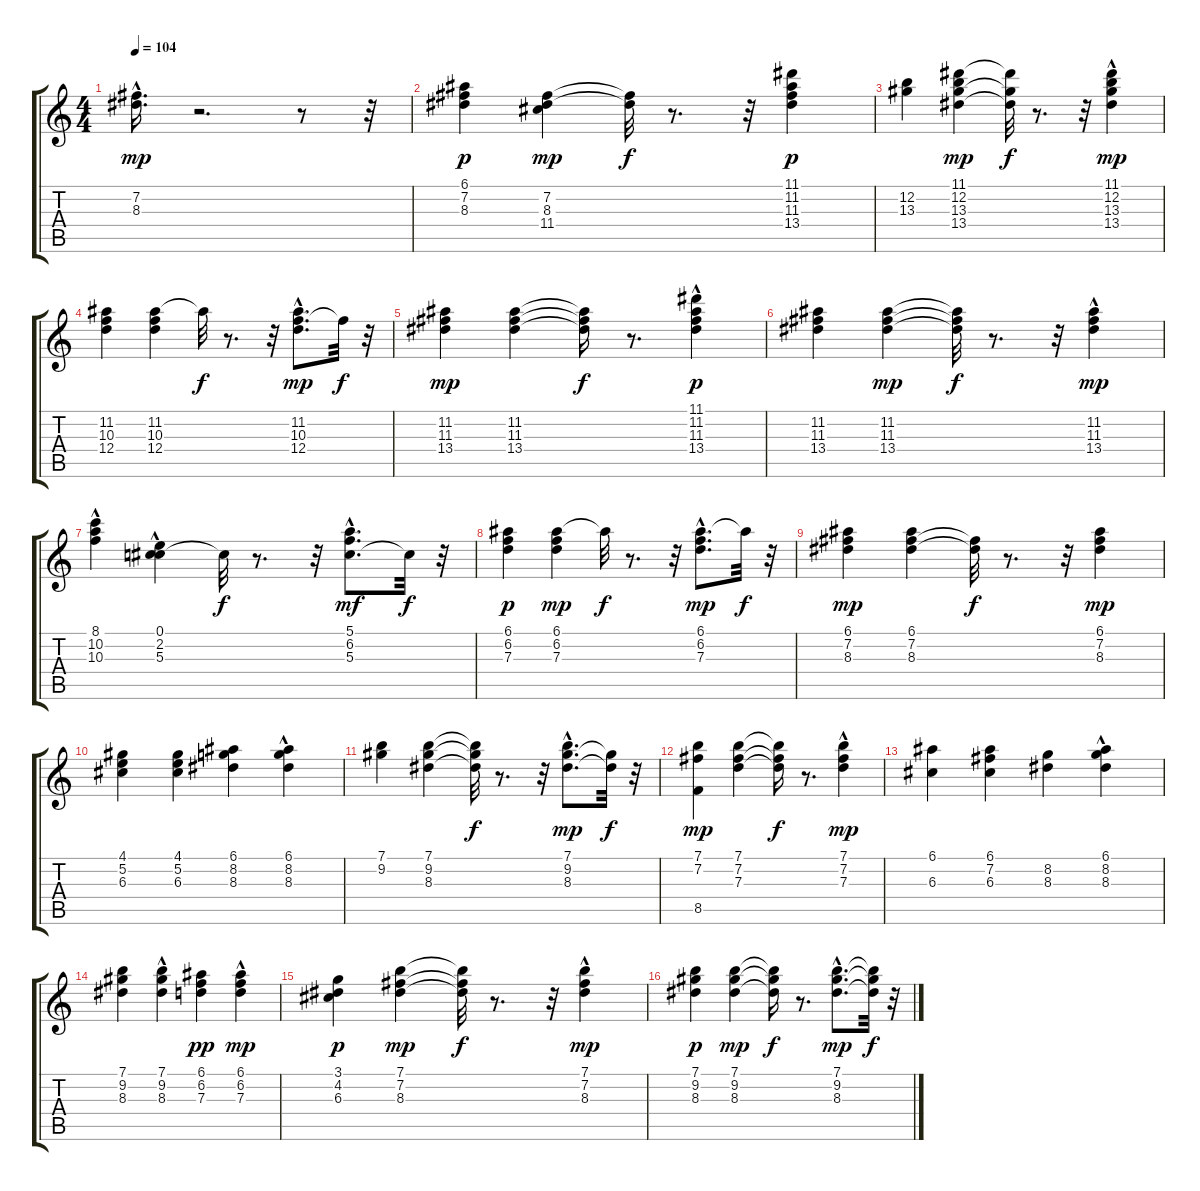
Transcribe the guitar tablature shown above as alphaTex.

\track "" {instrument acousticguitarsteel}
\staff {score tabs}
\tuning (E4 B3 G3 D3 A2 E2) {hide}
\ts (4 4)
\tempo 104
\clef g2
\ks c
(7.2{hac} 8.3{hac}).16{d dy mp} r.2{d} r.8 r.32 |
(6.1 7.2 8.3).4{dy p} (7.2 8.3 11.4).4{dy mp} (7.2{t} 8.3{t}).32{dy f} r.8{d} r.32 (11.1 11.2 11.3 13.4).4{dy p} |
(12.2 13.3).4 (11.1 12.2 13.3 13.4).4{dy mp} (11.1{t} 13.3{t} 13.4{t}).32{dy f} r.8{d} r.32 (11.1 12.2{hac} 13.3{hac} 13.4).4{dy mp} |
(11.2 10.3 12.4).4 (11.2 10.3 12.4).4 11.2{t}.32{dy f} r.8{d} r.32 (11.2{hac} 10.3{hac} 12.4{hac}).8{d dy mp} 10.3{t}.32{dy f} r.32 |
(11.2 11.3 13.4).4{dy mp} (11.2 11.3 13.4).4 (11.2{t} 11.3{t} 13.4{t}).16{dy f} r.8{d} (11.1 11.2 11.3{hac} 13.4{hac}).4{dy p} |
(11.2 11.3 13.4).4 (11.2 11.3 13.4).4{dy mp} (11.2{t} 11.3{t} 13.4{t}).32{dy f} r.8{d} r.32 (11.2{hac} 11.3{hac} 13.4).4{dy mp} |
(8.1{hac} 10.2 10.3).4 (0.1 2.2{hac} 5.3).4 5.3{t}.32{dy f} r.8{d} r.32 (5.1{hac} 6.2{hac} 5.3{hac}).8{d dy mf} 5.3{t}.32{dy f} r.32 |
(6.1 6.2 7.3).4{dy p} (6.1 6.2 7.3).4{dy mp} 6.1{t}.32{dy f} r.8{d} r.32 (6.1{hac} 6.2{hac} 7.3{hac}).8{d dy mp} 6.1{t}.32{dy f} r.32 |
(6.1 7.2 8.3).4{dy mp} (6.1 7.2 8.3).4 (7.2{t} 8.3{t}).32{dy f} r.8{d} r.32 (6.1 7.2 8.3).4{dy mp} |
(4.1 5.2 6.3).4 (4.1 5.2 6.3).4 (6.1 8.2 8.3).4 (6.1{hac} 8.2 8.3).4 |
(7.1 9.2).4 (7.1 9.2 8.3).4 (7.1{t} 9.2{t} 8.3{t}).32{dy f} r.8{d} r.32 (7.1{hac} 9.2{hac} 8.3{hac}).8{d dy mp} (9.2{t} 8.3{t}).32{dy f} r.32 |
(7.1 7.2 8.5).4{dy mp} (7.1 7.2 7.3).4 (7.1{t} 7.2{t} 7.3{t}).16{dy f} r.8{d} (7.1{hac} 7.2 7.3{hac}).4{dy mp} |
(6.1 6.3).4 (6.1 7.2 6.3).4 (8.2 8.3).4 (6.1 8.2 8.3{hac}).4 |
(7.1 9.2 8.3).4 (7.1{hac} 9.2{hac} 8.3).4 (6.1 6.2 7.3).4{dy pp} (6.1 6.2{hac} 7.3{hac}).4{dy mp} |
(3.1 4.2 6.3).4{dy p} (7.1 7.2 8.3).4{dy mp} (7.1{t} 7.2{t} 8.3{t}).32{dy f} r.8{d} r.32 (7.1 7.2 8.3{hac}).4{dy mp} |
(7.1 9.2 8.3).4{dy p} (7.1 9.2 8.3).4{dy mp} (7.1{t} 9.2{t} 8.3{t}).16{dy f} r.8{d} (7.1{hac} 9.2{hac} 8.3{hac}).8{d dy mp} (7.1{t} 9.2{t} 8.3{t}).32{dy f} r.32
